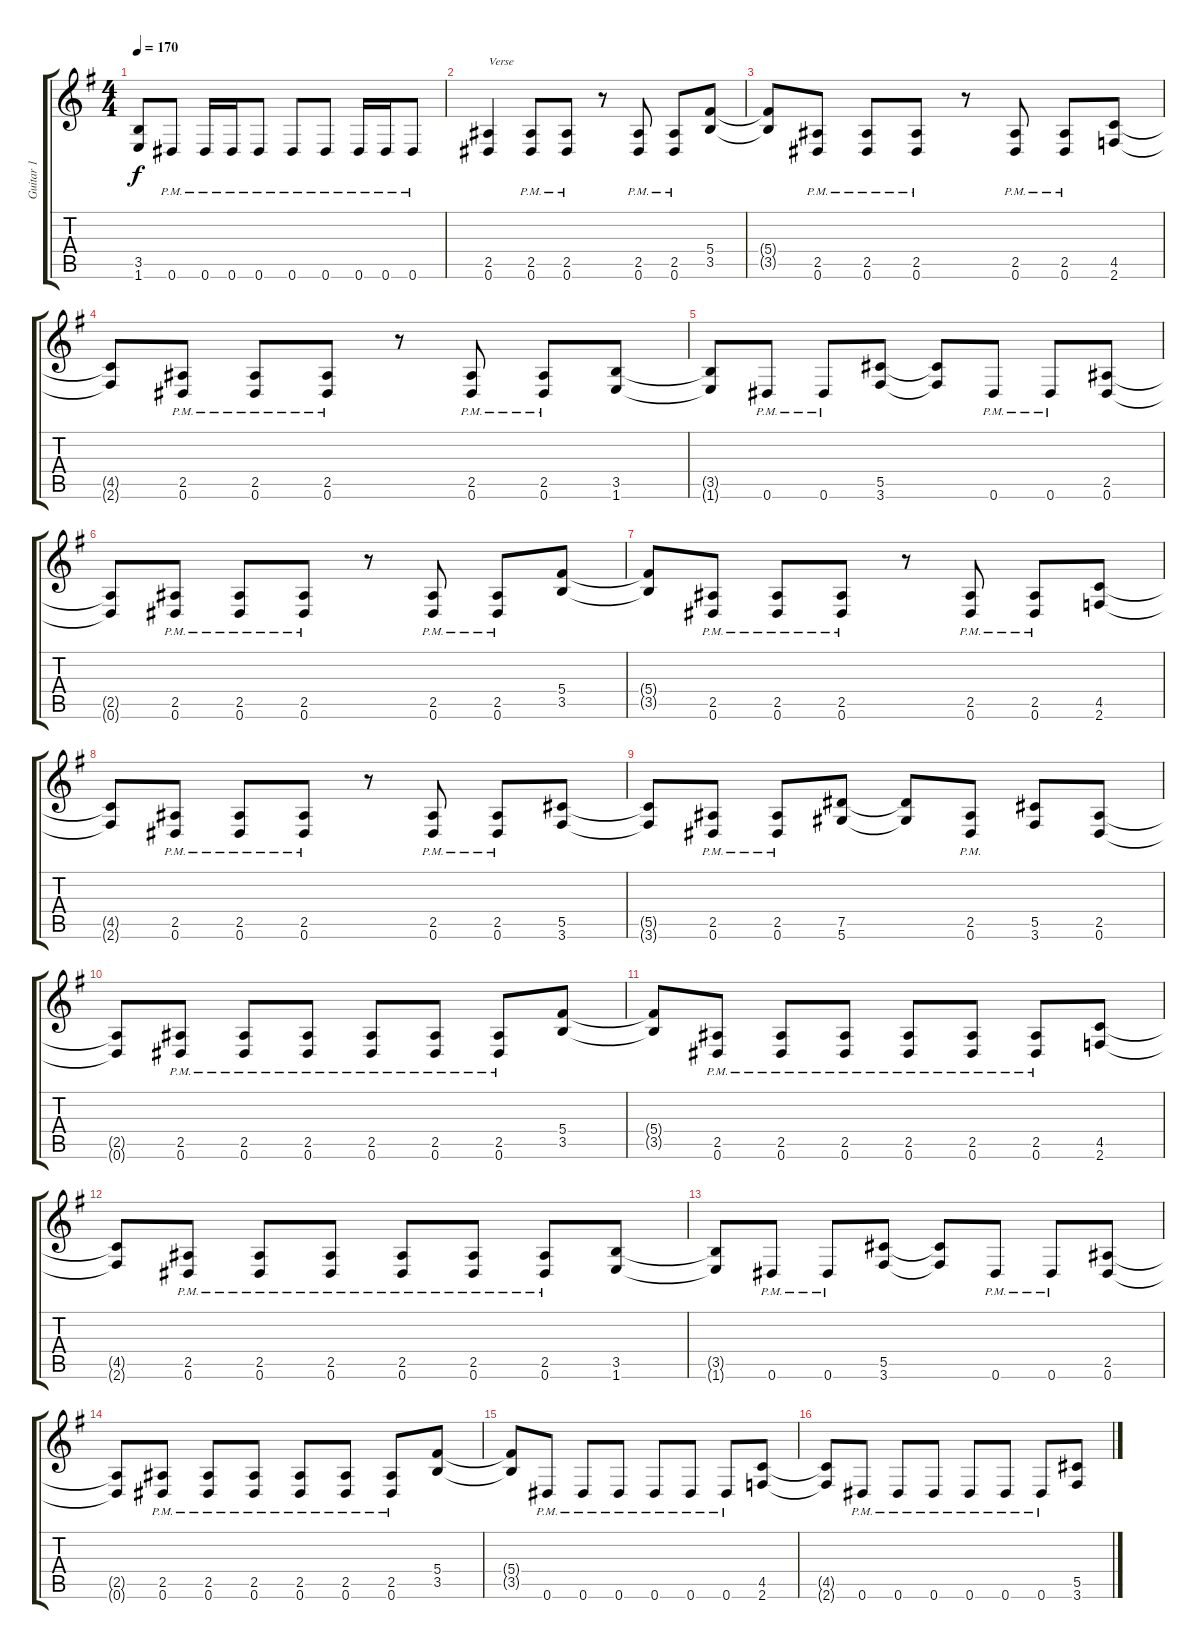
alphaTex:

\track ("Guitar 1" "Guitar 1") {instrument distortionguitar}
\staff {score tabs}
\tuning (Eb4 Bb3 Gb3 Db3 Ab2 Eb2) {hide}
\ts (4 4)
\tempo 170
\clef g2
\ks g
(3.5{t} 1.6{t}).8{dy f} 0.6{pm}.8 0.6{pm}.16 0.6{pm}.16 0.6{pm}.8 0.6{pm}.8 0.6{pm}.8 0.6{pm}.16 0.6{pm}.16 0.6{pm}.8 |
(2.5 0.6).4{txt "Verse"} (2.5{pm} 0.6{pm}).8 (2.5{pm} 0.6{pm}).8 r.8 (2.5{pm} 0.6{pm}).8 (2.5{pm} 0.6{pm}).8 (5.4 3.5).8 |
(5.4{t} 3.5{t}).8 (2.5{pm} 0.6{pm}).8 (2.5{pm} 0.6{pm}).8 (2.5{pm} 0.6{pm}).8 r.8 (2.5{pm} 0.6{pm}).8 (2.5{pm} 0.6{pm}).8 (4.5 2.6).8 |
(4.5{t} 2.6{t}).8 (2.5{pm} 0.6{pm}).8 (2.5{pm} 0.6{pm}).8 (2.5{pm} 0.6{pm}).8 r.8 (2.5{pm} 0.6{pm}).8 (2.5{pm} 0.6{pm}).8 (3.5 1.6).8 |
(3.5{t} 1.6{t}).8 0.6{pm}.8 0.6{pm}.8 (5.5 3.6).8 (5.5{t} 3.6{t}).8 0.6{pm}.8 0.6{pm}.8 (2.5 0.6).8 |
(2.5{t} 0.6{t}).8 (2.5{pm} 0.6{pm}).8 (2.5{pm} 0.6{pm}).8 (2.5{pm} 0.6{pm}).8 r.8 (2.5{pm} 0.6{pm}).8 (2.5{pm} 0.6{pm}).8 (5.4 3.5).8 |
(5.4{t} 3.5{t}).8 (2.5{pm} 0.6{pm}).8 (2.5{pm} 0.6{pm}).8 (2.5{pm} 0.6{pm}).8 r.8 (2.5{pm} 0.6{pm}).8 (2.5{pm} 0.6{pm}).8 (4.5 2.6).8 |
(4.5{t} 2.6{t}).8 (2.5{pm} 0.6{pm}).8 (2.5{pm} 0.6{pm}).8 (2.5{pm} 0.6{pm}).8 r.8 (2.5{pm} 0.6{pm}).8 (2.5{pm} 0.6{pm}).8 (5.5 3.6).8 |
(5.5{t} 3.6{t}).8 (2.5{pm} 0.6{pm}).8 (2.5{pm} 0.6{pm}).8 (7.5 5.6).8 (7.5{t} 5.6{t}).8 (2.5{pm} 0.6{pm}).8 (5.5 3.6).8 (2.5 0.6).8 |
(2.5{t} 0.6{t}).8 (2.5{pm} 0.6{pm}).8 (2.5{pm} 0.6{pm}).8 (2.5{pm} 0.6{pm}).8 (2.5{pm} 0.6{pm}).8 (2.5{pm} 0.6{pm}).8 (2.5{pm} 0.6{pm}).8 (5.4 3.5).8 |
(5.4{t} 3.5{t}).8 (2.5{pm} 0.6{pm}).8 (2.5{pm} 0.6{pm}).8 (2.5{pm} 0.6{pm}).8 (2.5{pm} 0.6{pm}).8 (2.5{pm} 0.6{pm}).8 (2.5{pm} 0.6{pm}).8 (4.5 2.6).8 |
(4.5{t} 2.6{t}).8 (2.5{pm} 0.6{pm}).8 (2.5{pm} 0.6{pm}).8 (2.5{pm} 0.6{pm}).8 (2.5{pm} 0.6{pm}).8 (2.5{pm} 0.6{pm}).8 (2.5{pm} 0.6{pm}).8 (3.5 1.6).8 |
(3.5{t} 1.6{t}).8 0.6{pm}.8 0.6{pm}.8 (5.5 3.6).8 (5.5{t} 3.6{t}).8 0.6{pm}.8 0.6{pm}.8 (2.5 0.6).8 |
(2.5{t} 0.6{t}).8 (2.5{pm} 0.6{pm}).8 (2.5{pm} 0.6{pm}).8 (2.5{pm} 0.6{pm}).8 (2.5{pm} 0.6{pm}).8 (2.5{pm} 0.6{pm}).8 (2.5{pm} 0.6{pm}).8 (5.4 3.5).8 |
(5.4{t} 3.5{t}).8 0.6{pm}.8 0.6{pm}.8 0.6{pm}.8 0.6{pm}.8 0.6{pm}.8 0.6{pm}.8 (4.5 2.6).8 |
(4.5{t} 2.6{t}).8 0.6{pm}.8 0.6{pm}.8 0.6{pm}.8 0.6{pm}.8 0.6{pm}.8 0.6{pm}.8 (5.5 3.6).8
